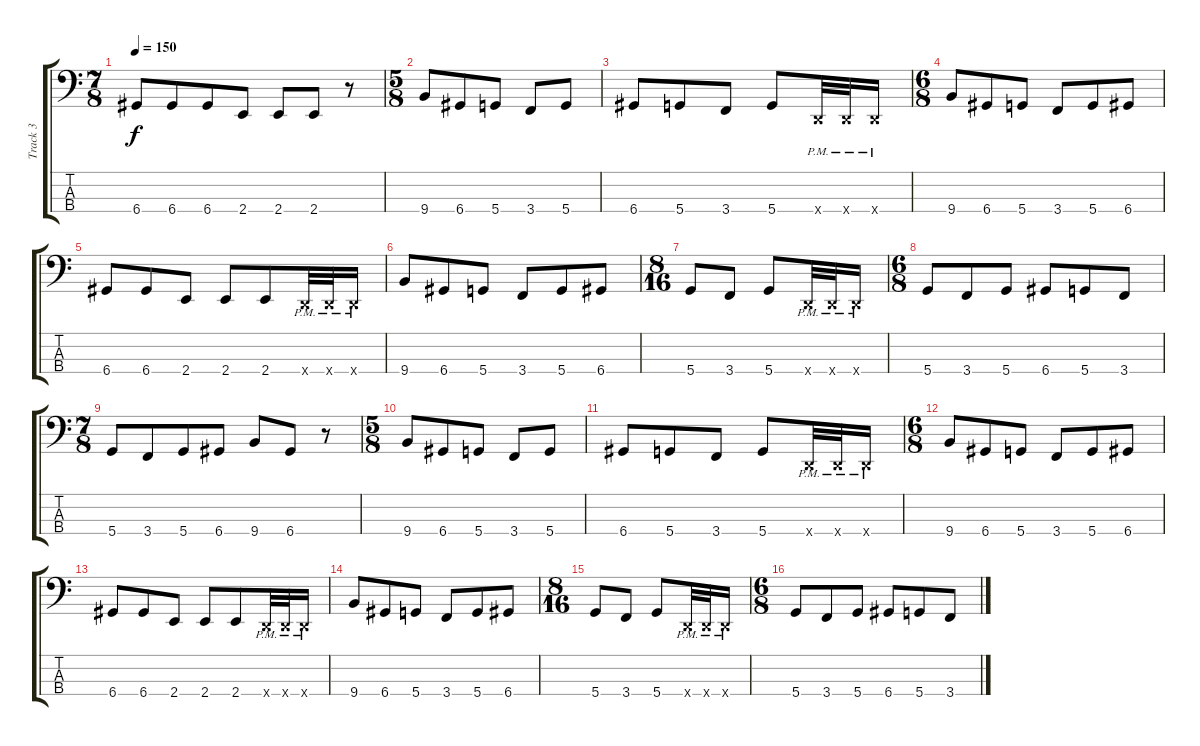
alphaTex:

\track ("Track 3" "Track 3") {instrument electricbasspick}
\staff {score tabs}
\tuning (G2 D2 A1 D1) {hide}
\ts (7 8)
\tempo 150
\clef f4
\ks c
6.4.8{dy f} 6.4.8 6.4.8 2.4.8 2.4.8 2.4.8 r.8 |
\ts (5 8)
9.4.8 6.4.8 5.4.8 3.4.8 5.4.8 |
6.4.8 5.4.8 3.4.8 5.4.8 0.4{pm x}.32 0.4{pm x}.32 0.4{pm x}.16 |
\ts (6 8)
9.4.8 6.4.8 5.4.8 3.4.8 5.4.8 6.4.8 |
6.4.8 6.4.8 2.4.8 2.4.8 2.4.8 0.4{pm x}.32 0.4{pm x}.32 0.4{pm x}.16 |
9.4.8 6.4.8 5.4.8 3.4.8 5.4.8 6.4.8 |
\ts (8 16)
5.4.8 3.4.8 5.4.8 0.4{pm x}.32 0.4{pm x}.32 0.4{pm x}.16 |
\ts (6 8)
5.4.8 3.4.8 5.4.8 6.4.8 5.4.8 3.4.8 |
\ts (7 8)
5.4.8 3.4.8 5.4.8 6.4.8 9.4.8 6.4.8 r.8 |
\ts (5 8)
9.4.8 6.4.8 5.4.8 3.4.8 5.4.8 |
6.4.8 5.4.8 3.4.8 5.4.8 0.4{pm x}.32 0.4{pm x}.32 0.4{pm x}.16 |
\ts (6 8)
9.4.8 6.4.8 5.4.8 3.4.8 5.4.8 6.4.8 |
6.4.8 6.4.8 2.4.8 2.4.8 2.4.8 0.4{pm x}.32 0.4{pm x}.32 0.4{pm x}.16 |
9.4.8 6.4.8 5.4.8 3.4.8 5.4.8 6.4.8 |
\ts (8 16)
5.4.8 3.4.8 5.4.8 0.4{pm x}.32 0.4{pm x}.32 0.4{pm x}.16 |
\ts (6 8)
5.4.8 3.4.8 5.4.8 6.4.8 5.4.8 3.4.8
